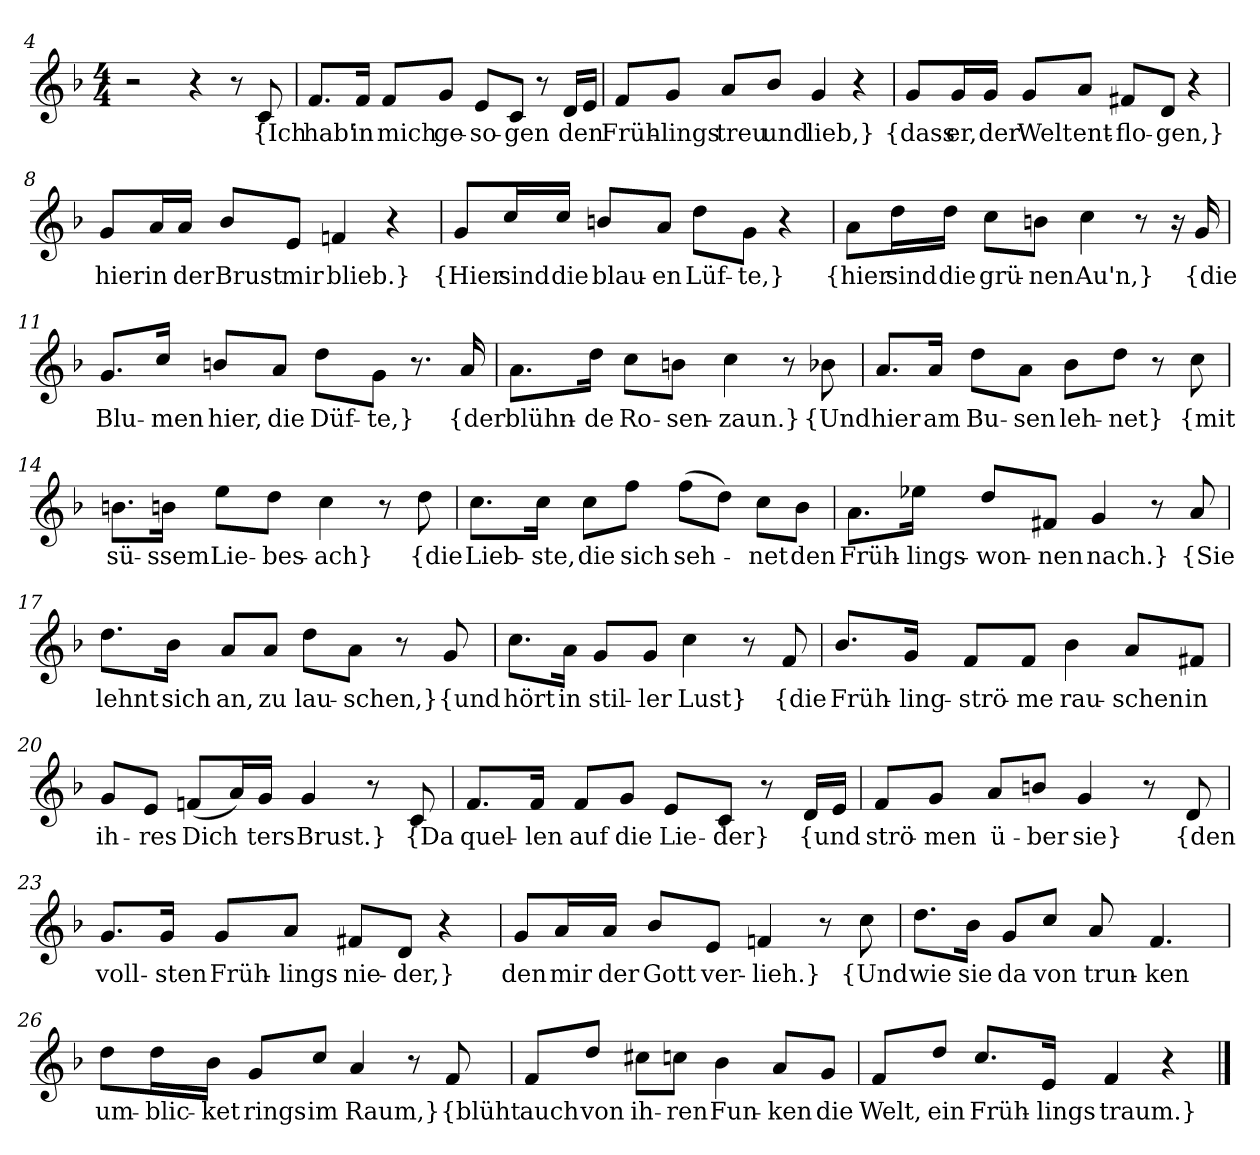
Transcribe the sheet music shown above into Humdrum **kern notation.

**kern	**text
*part1	*part1
*staff1	*staff1
*clefG2	*
*k[b-]	*
*M4/4	*
=4	=4
2r	.
4r	.
8r	.
8c	{Ich
=5	=5
8.f/L	hab'
16f/Jk	in
8f/L	mich
8g/J	ge-
8e/L	-so-
8c/J	-gen
8r	.
16d/LL	den
16e/JJ	.
=6	=6
8f/L	Früh-
8g/J	-lings
8a/L	treu
8b-/J	und
4g	lieb,}
4r	.
=7	=7
8g/L	{dass
16g/L	er,
16g/JJ	der
8g/L	Welt
8a/J	ent-
8f#X/L	-flo-
8d/J	-gen,}
4r	.
=8	=8
8g/L	hier
16a/L	in
16a/JJ	der
8b-/L	Brust
8e/J	mir
4fn	blieb.}
4r	.
=9	=9
8g/L	{Hier
16cc/L	sind
16cc/JJ	die
8bn/L	blau-
8a/J	-en
8dd\L	Lüf-
8g\J	-te,}
4r	.
=10	=10
8a\L	{hier
16dd\L	sind
16dd\JJ	die
8cc\L	grü-
8bn\J	-nen
4cc	Au'n,}
8r	.
16r	.
16g	{die
=11	=11
8.g/L	Blu-
16cc/Jk	-men
8bn/L	hier,
8a/J	die
8dd\L	Düf-
8g\J	-te,}
8.r	.
16a	{der
=12	=12
8.a\L	blühn-
16dd\Jk	-de
8cc\L	Ro-
8bn\J	-sen-
4cc	-zaun.}
8r	.
8b-X	{Und
=13	=13
8.a/L	hier
16a/Jk	am
8dd\L	Bu-
8a\J	-sen
8b-\L	leh-
8dd\J	-net}
8r	.
8cc	{mit
=14	=14
8.bn\L	sü-
16bn\Jk	-ssem
8ee\L	Lie-
8dd\J	-bes-
4cc	-ach}
8r	.
8dd	{die
=15	=15
8.cc\L	Lieb-
16cc\Jk	-ste,
8cc\L	die
8ff\J	sich
(8ff\L	seh-
8dd\J)	.
8cc\L	-net
8b-\J	den
=16	=16
8.a\L	Früh-
16ee-X\Jk	-lings-
8dd/L	-won-
8f#X/J	-nen
4g	nach.}
8r	.
8a	{Sie
=17	=17
8.dd\L	lehnt
16b-\Jk	sich
8a/L	an,
8a/J	zu
8dd\L	lau-
8a\J	-schen,}
8r	.
8g	{und
=18	=18
8.cc\L	hört
16a\Jk	in
8g/L	stil-
8g/J	-ler
4cc	Lust}
8r	.
8f	{die
=19	=19
8.b-/L	Früh-
16g/Jk	-ling-
8f/L	-strö-
8f/J	-me
4b-	rau-
8a/L	-schen
8f#X/J	in
=20	=20
8g/L	ih-
8e/J	-res
(8fn/L	Dich
16a/L)	.
16g/JJ	-ters
4g	Brust.}
8r	.
8c	{Da
=21	=21
8.f/L	quel-
16f/Jk	-len
8f/L	auf
8g/J	die
8e/L	Lie-
8c/J	-der}
8r	.
16d/LL	{und
16e/JJ	.
=22	=22
8f/L	strö-
8g/J	-men
8a/L	ü-
8bn/J	-ber
4g	sie}
8r	.
8d	{den
=23	=23
8.g/L	voll-
16g/Jk	-sten
8g/L	Früh-
8a/J	-lings
8f#X/L	nie-
8d/J	-der,}
4r	.
=24	=24
8g/L	den
16a/L	mir
16a/JJ	der
8b-/L	Gott
8e/J	ver-
4fn	-lieh.}
8r	.
8cc	{Und
=25	=25
8.dd\L	wie
16b-\Jk	sie
8g/L	da
8cc/J	von
8a	trun-
4.f	-ken
=26	=26
8dd\L	um-
16dd\L	blic-
16b-\JJ	-ket
8g/L	rings
8cc/J	im
4a	Raum,}
8r	.
8f	{blüht
=27	=27
8f/L	auch
8dd/J	von
8cc#X\L	ih-
8ccn\J	-ren
4b-	Fun-
8a/L	-ken
8g/J	die
=28	=28
8f/L	Welt,
8dd/J	ein
8.cc/L	Früh-
16e/Jk	-lings
4f	traum.}
4r	.
==	==
*-	*-
